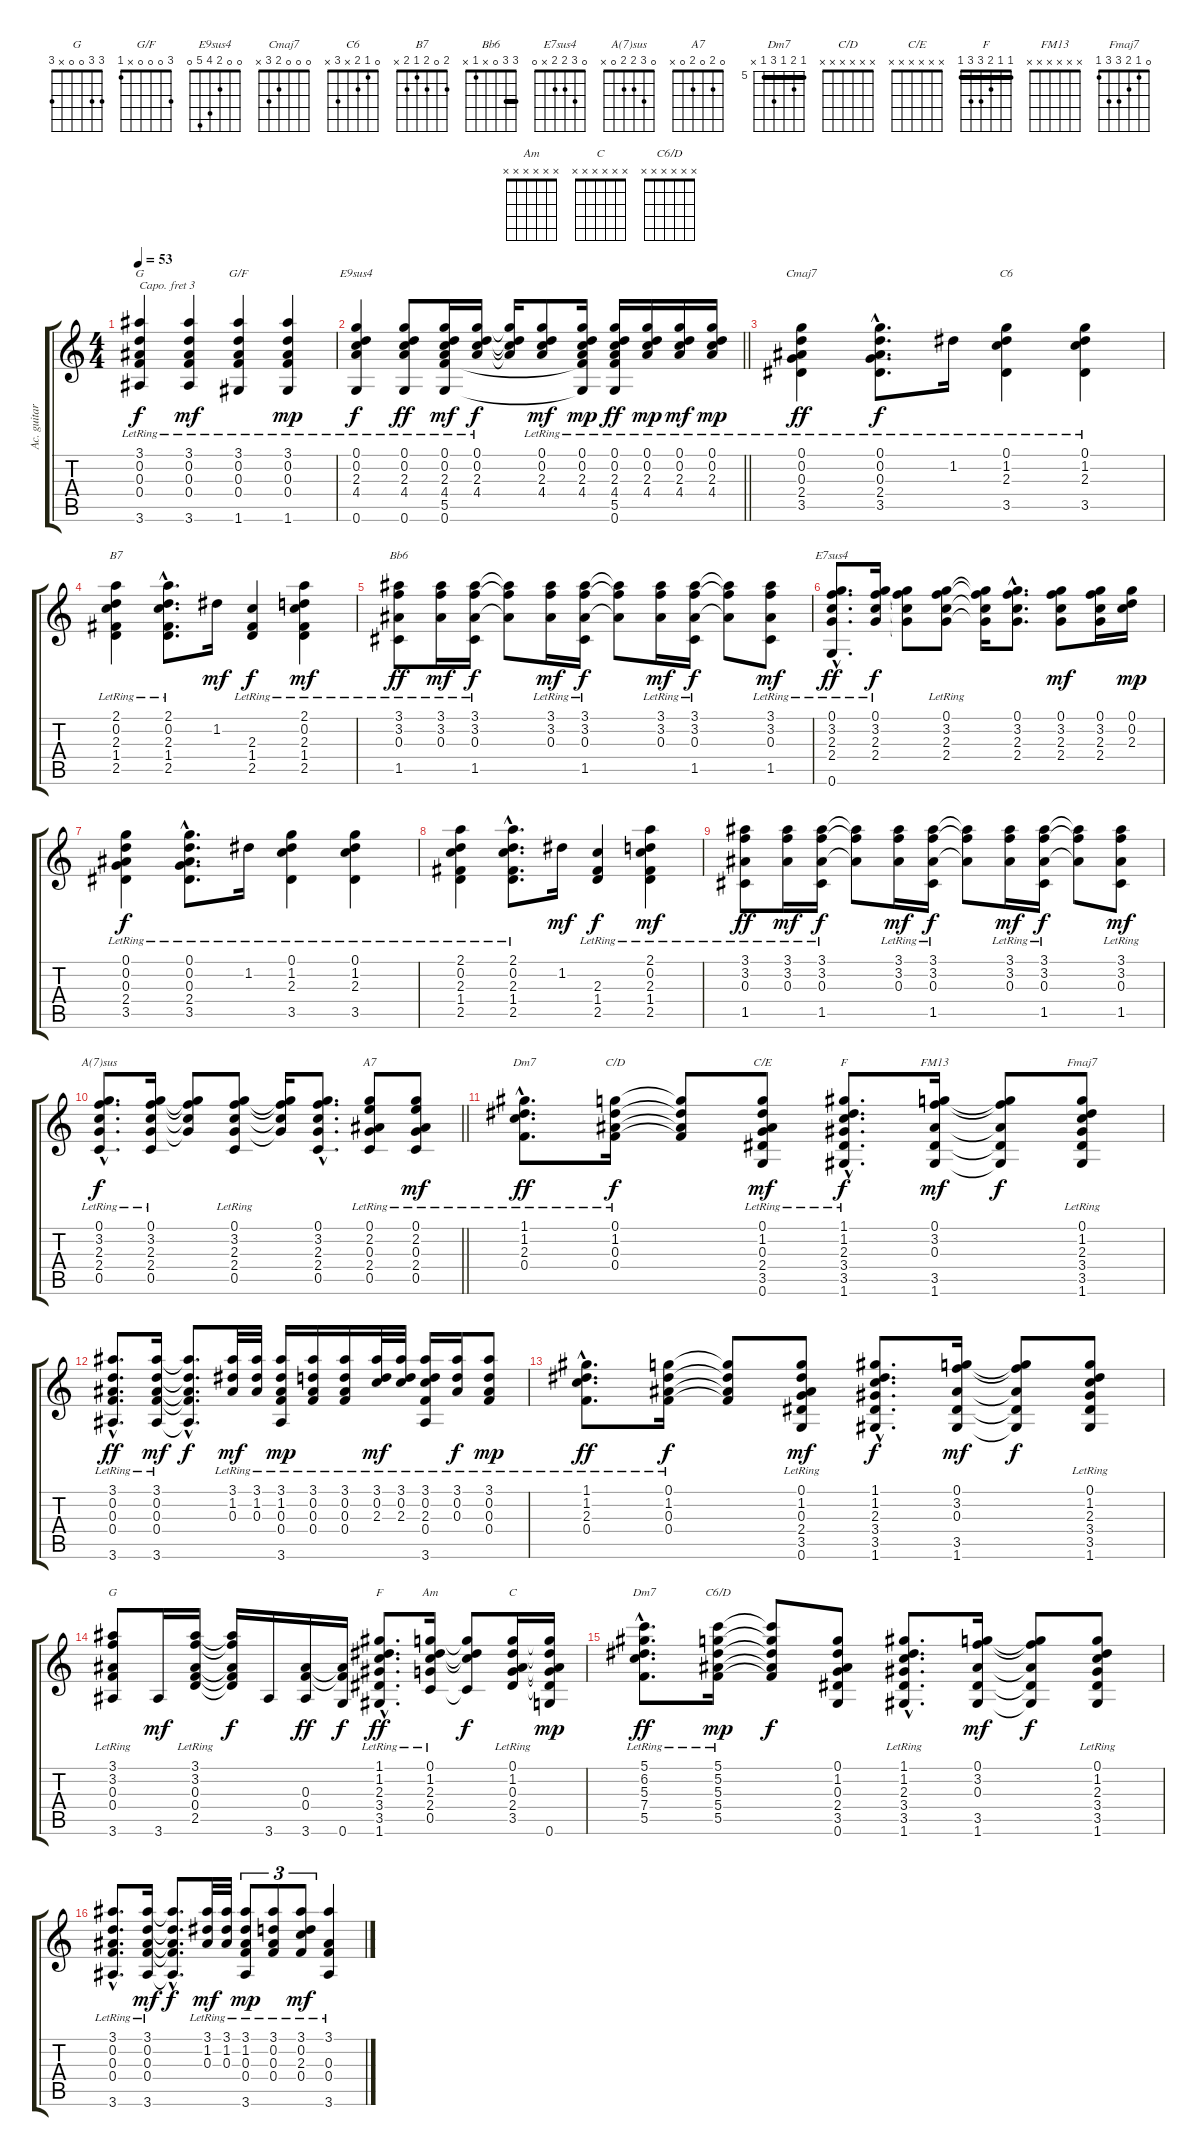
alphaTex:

\track ("Ac. guitar TAB by" "Ac. guitar") {instrument acousticguitarnylon}
\staff {score tabs}
\capo 3
\tuning (E4 B3 G3 D3 A2 E2) {hide}
\chord ("G" 3 0 0 0 x 3)
\chord ("G/F" 3 0 0 0 x 1)
\chord ("E9sus4" 0 0 2 4 5 0)
\chord ("Cmaj7" 0 0 0 2 3 x)
\chord ("C6" 0 1 2 x 3 x)
\chord ("B7" 2 0 2 1 2 x)
\chord ("Bb6" 3 3 0 x 1 x) {barre 3}
\chord ("E7sus4" 0 3 2 2 x 0)
\chord ("A(7)sus" 0 3 2 2 0 x)
\chord ("A7" 0 2 0 2 0 x)
\chord ("Dm7" 1 1 2 0 x x) {barre 1}
\chord ("C/D" x x x x x x)
\chord ("C/E" x x x x x x)
\chord ("F" x x x x x x)
\chord ("FM13" x x x x x x)
\chord ("Fmaj7" 0 1 2 3 3 1)
\chord ("G" 3 3 0 0 x 3)
\chord ("F" 1 1 2 3 3 1) {barre 1}
\chord ("Am" x x x x x x)
\chord ("C" x x x x x x)
\chord ("Dm7" 5 6 5 7 5 x) {firstfret 5 barre 5}
\chord ("C6/D" x x x x x x)
\ts (4 4)
\tempo 53
\clef g2
\ks c
(3.1{lr} 0.2{lr} 0.3{lr} 0.4{lr} 3.6{lr}).4{ch "G" dy f} (3.1{lr} 0.2{lr} 0.3{lr} 0.4{lr} 3.6{lr}).4{dy mf} (3.1{lr} 0.2{lr} 0.3{lr} 0.4{lr} 1.6{lr}).4{ch "G/F"} (3.1{lr} 0.2{lr} 0.3{lr} 0.4{lr} 1.6{lr}).4{dy mp} |
\barLineRight lightlight
(0.1{lr} 0.2{lr} 2.3{lr} 4.4{lr} 0.6{lr}).4{ch "E9sus4" dy f} (0.1{lr} 0.2{lr} 2.3{lr} 4.4 0.6{lr}).8{dy ff} (0.1{lr} 0.2{lr} 2.3{lr} 4.4{lr} 5.5 0.6{lr}).16{dy mf} (0.1{lr} 0.2{lr} 2.3{lr} 4.4{lr}).16{dy f} (0.1{t} 0.2{t} 2.3{t} 4.4{t}).16 (0.1{lr} 0.2{lr} 2.3{lr} 4.4).8{dy mf} (0.1{lr} 0.2{lr} 2.3{lr} 4.4 5.5{t} 0.6{t}).16{dy mp} (0.1{lr} 0.2{lr} 2.3{lr} 4.4{lr} 5.5{lr} 0.6{lr}).16{dy ff} (0.1{lr} 0.2{lr} 2.3{lr} 4.4{lr}).16{dy mp} (0.1{lr} 0.2{lr} 2.3{lr} 4.4).16{dy mf} (0.1{lr} 0.2{lr} 2.3{lr} 4.4{lr}).16{dy mp} |
(0.1{lr} 0.2{lr} 0.3{lr} 2.4{lr} 3.5{lr}).4{ch "Cmaj7" dy ff} (0.1{hac lr} 0.2{hac} 0.3{hac} 2.4{hac lr} 3.5{hac lr}).8{d dy f} 1.2{lr}.16 (0.1{lr} 1.2{lr} 2.3{lr} 3.5{lr}).4{ch "C6"} (0.1{lr} 1.2{lr} 2.3{lr} 3.5{lr}).4 |
(2.1{lr} 0.2{lr} 2.3{lr} 1.4{lr} 2.5{lr}).4{ch "B7"} (2.1{hac lr} 0.2{hac} 2.3{hac lr} 1.4{hac lr} 2.5{hac lr}).8{d} 1.2.16{dy mf} (2.3{lr} 1.4{lr} 2.5{lr}).4{dy f} (2.1{lr} 0.2{lr} 2.3{lr} 1.4{lr} 2.5{lr}).4{dy mf} |
(3.1{lr} 3.2{lr} 0.3{lr} 1.5{lr}).8{ch "Bb6" dy ff} (3.1{lr} 3.2{lr} 0.3{lr}).16{dy mf} (3.1{lr} 3.2{lr} 0.3{lr} 1.5{lr}).16{dy f} (3.1{t} 3.2{t} 0.3{t}).8 (3.1{lr} 3.2{lr} 0.3{lr}).16{dy mf} (3.1{lr} 3.2{lr} 0.3{lr} 1.5{lr}).16{dy f} (3.1{t} 3.2{t} 0.3{t}).8 (3.1{lr} 3.2{lr} 0.3{lr}).16{dy mf} (3.1{lr} 3.2{lr} 0.3{lr} 1.5{lr}).16{dy f} (3.1{t} 3.2{t} 0.3{t}).8 (3.1{lr} 3.2{lr} 0.3{lr} 1.5).8{dy mf} |
(0.1{hac lr} 3.2{hac lr} 2.3{hac lr} 2.4{hac lr} 0.6{hac lr}).8{d ch "E7sus4" dy ff} (0.1{lr} 3.2{lr} 2.3{lr} 2.4{lr}).16{dy f} (0.1{t} 3.2{t} 2.3{t} 2.4{t}).8 (0.1{lr} 3.2{lr} 2.3{lr} 2.4{lr}).8 (0.1{t} 3.2{t} 2.3{t} 2.4{t}).16 (0.1{hac} 3.2{hac} 2.3{hac} 2.4{hac}).8{d} (0.1 3.2 2.3 2.4).8{dy mf} (0.1 3.2 2.3 2.4).16 (0.1 0.2 2.3).16{dy mp} |
(0.1{lr} 0.2{lr} 0.3{lr} 2.4{lr} 3.5{lr}).4{dy f} (0.1{hac lr} 0.2{hac} 0.3{hac} 2.4{hac lr} 3.5{hac lr}).8{d} 1.2{lr}.16 (0.1{lr} 1.2{lr} 2.3{lr} 3.5{lr}).4 (0.1{lr} 1.2{lr} 2.3{lr} 3.5{lr}).4 |
(2.1{lr} 0.2{lr} 2.3{lr} 1.4{lr} 2.5{lr}).4 (2.1{hac lr} 0.2{hac} 2.3{hac lr} 1.4{hac lr} 2.5{hac lr}).8{d} 1.2.16{dy mf} (2.3{lr} 1.4{lr} 2.5{lr}).4{dy f} (2.1{lr} 0.2{lr} 2.3{lr} 1.4{lr} 2.5{lr}).4{dy mf} |
(3.1{lr} 3.2{lr} 0.3{lr} 1.5{lr}).8{dy ff} (3.1{lr} 3.2{lr} 0.3{lr}).16{dy mf} (3.1{lr} 3.2{lr} 0.3{lr} 1.5{lr}).16{dy f} (3.1{t} 3.2{t} 0.3{t}).8 (3.1{lr} 3.2{lr} 0.3{lr}).16{dy mf} (3.1{lr} 3.2{lr} 0.3{lr} 1.5{lr}).16{dy f} (3.1{t} 3.2{t} 0.3{t}).8 (3.1{lr} 3.2{lr} 0.3{lr}).16{dy mf} (3.1{lr} 3.2{lr} 0.3{lr} 1.5{lr}).16{dy f} (3.1{t} 3.2{t} 0.3{t}).8 (3.1{lr} 3.2{lr} 0.3{lr} 1.5).8{dy mf} |
\barLineRight lightlight
(0.1{hac lr} 3.2{hac lr} 2.3{hac lr} 2.4{hac lr} 0.5{hac}).8{d ch "A(7)sus" dy f} (0.1{lr} 3.2{lr} 2.3{lr} 2.4{lr} 0.5{lr}).16 (0.1{t} 3.2{t} 2.3{t} 2.4{t}).8 (0.1{lr} 3.2{lr} 2.3{lr} 2.4{lr} 0.5{lr}).8 (0.1{t} 3.2{t} 2.3{t} 2.4{t}).16 (0.1{hac} 3.2{hac} 2.3{hac} 2.4{hac} 0.5{hac}).8{d} (0.1{lr} 2.2 0.3{lr} 2.4{lr} 0.5{lr}).8{ch "A7"} (0.1{lr} 2.2 0.3{lr} 2.4{lr} 0.5{lr}).8{dy mf} |
(1.1{hac} 1.2{hac lr} 2.3{hac} 0.4{hac lr}).8{d ch "Dm7" dy ff} (0.1{lr} 1.2{lr} 0.3{lr} 0.4{lr}).16{ch "C/D" dy f} (0.1{t} 1.2{t} 0.3{t} 0.4{t}).8 (0.1 1.2{lr} 0.3 2.4 3.5 0.6).8{ch "C/E" dy mf} (1.1{hac} 1.2{hac} 2.3{hac} 3.4{hac} 3.5{hac lr} 1.6{hac}).8{d ch "F" dy f} (0.1 3.2 0.3 3.5 1.6).16{ch "FM13" dy mf} (0.1{t} 3.2{t} 0.3{t} 3.5{t} 1.6{t}).8{dy f} (0.1{lr} 1.2{lr} 2.3{lr} 3.4{lr} 3.5 1.6).8{ch "Fmaj7"} |
(3.1{hac lr} 0.2{hac lr} 0.3{hac lr} 0.4{hac lr} 3.6{hac lr}).8{d dy ff} (3.1{lr} 0.2{lr} 0.3{lr} 0.4{lr} 3.6{lr}).16{dy mf} (3.1{hac t} 0.2{hac t} 0.3{hac t} 0.4{hac t} 3.6{hac t}).8{d dy f} (3.1{lr} 1.2{lr} 0.3{lr}).32{dy mf} (3.1{lr} 1.2{lr} 0.3{lr}).32 (3.1{lr} 1.2 0.3{lr} 0.4{lr} 3.6{lr}).16{dy mp} (3.1{lr} 0.2{lr} 0.3{lr} 0.4{lr}).16 (3.1{lr} 0.2{lr} 0.3 0.4{lr}).16 (3.1{lr} 0.2{lr} 2.3{lr}).32{dy mf} (3.1{lr} 0.2{lr} 2.3{lr}).32 (3.1{lr} 0.2{lr} 2.3 0.4{lr} 3.6{lr}).16 (3.1{lr} 0.2{lr} 0.3{lr}).16{dy f} (3.1{lr} 0.2{lr} 0.3{lr} 0.4{lr}).8{dy mp} |
(1.1{hac} 1.2{hac lr} 2.3{hac} 0.4{hac lr}).8{d dy ff} (0.1{lr} 1.2{lr} 0.3{lr} 0.4{lr}).16{dy f} (0.1{t} 1.2{t} 0.3{t} 0.4{t}).8 (0.1 1.2{lr} 0.3 2.4 3.5 0.6).8{dy mf} (1.1{hac} 1.2{hac} 2.3{hac} 3.4{hac} 3.5{hac} 1.6{hac}).8{d dy f} (0.1 3.2 0.3 3.5 1.6).16{dy mf} (0.1{t} 3.2{t} 0.3{t} 3.5{t} 1.6{t}).8{dy f} (0.1 1.2 2.3 3.4 3.5{lr} 1.6).8 |
(3.1{lr} 3.2{lr} 0.3{lr} 0.4{lr} 3.6{lr}).8{ch "G"} 3.6.16{dy mf} (3.1{lr} 3.2{lr} 0.3{lr} 0.4{lr} 2.5).16 (3.1{t} 3.2{t} 0.3{t} 0.4{t} 2.5{t}).16{dy f} 3.6.16 (0.3 0.4 3.6).16{dy ff} (0.3{t} 0.4{t} 0.6).16{dy f} (1.1{hac} 1.2{hac lr} 2.3{hac lr} 3.4{hac} 3.5{hac} 1.6{hac lr}).8{d ch "F" dy ff} (0.1{lr} 1.2{lr} 2.3{lr} 2.4{lr} 0.5{lr}).16{ch "Am"} (0.1{t} 1.2{t} 2.3{t} 0.5{t}).8{dy f} (0.1 1.2{lr} 0.3 2.4 3.5).16{ch "C"} (0.1{t} 1.2{t} 0.3{t} 2.4{t} 3.5{t} 0.6).16{dy mp} |
(5.1{hac lr} 6.2{hac} 5.3{hac lr} 7.4{hac} 5.5{hac lr}).8{d ch "Dm7" dy ff} (5.1{lr} 5.2{lr} 5.3{lr} 5.4{lr} 5.5).16{ch "C6/D" dy mp} (5.1{t} 5.2{t} 5.3{t} 5.4{t} 5.5{t}).8{dy f} (0.1 1.2 0.3 2.4 3.5 0.6).8 (1.1{hac} 1.2{hac} 2.3{hac} 3.4{hac} 3.5{hac lr} 1.6{hac lr}).8{d} (0.1 3.2 0.3 3.5 1.6).16{dy mf} (0.1{t} 3.2{t} 0.3{t} 3.5{t} 1.6{t}).8{dy f} (0.1{lr} 1.2{lr} 2.3{lr} 3.4{lr} 3.5 1.6).8 |
(3.1{hac lr} 0.2{hac lr} 0.3{hac lr} 0.4{hac lr} 3.6{hac lr}).8{d} (3.1{lr} 0.2{lr} 0.3{lr} 0.4{lr} 3.6{lr}).16{dy mf} (3.1{hac t} 0.2{hac t} 0.3{hac t} 0.4{hac t} 3.6{hac t}).8{d dy f} (3.1{lr} 1.2{lr} 0.3{lr}).32{dy mf} (3.1{lr} 1.2{lr} 0.3{lr}).32 (3.1{lr} 1.2 0.3{lr} 0.4{lr} 3.6{lr}).8{tu (3 2) dy mp} (3.1{lr} 0.2{lr} 0.3{lr} 0.4{lr}).8{tu (3 2)} (3.1{lr} 0.2{lr} 2.3 0.4{lr}).8{tu (3 2) dy mf} (3.1{lr} 0.3{lr} 0.4{lr} 3.6{lr}).4
